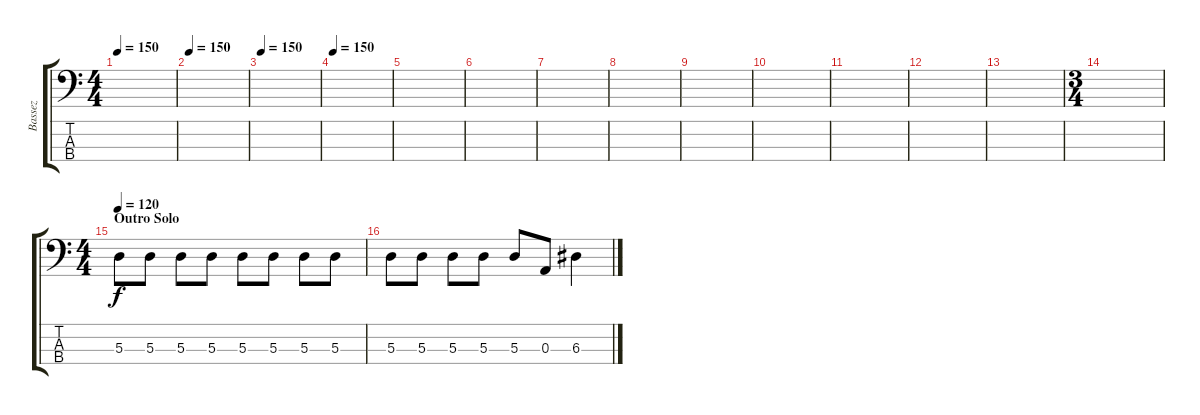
\track ("Bassez" "Bassez") {instrument slapbass1}
\staff {score tabs}
\tuning (G2 D2 A1 E1) {hide}
\ts (4 4)
\tempo 150
\clef f4
\ks c
|
\tempo 150
|
\tempo 150
|
\tempo 150
|
|
|
|
|
|
|
|
|
|
\ts (3 4)
|
\ts (4 4)
\section ("" "Outro Solo")
\tempo 120
5.3.8 5.3.8 5.3.8 5.3.8 5.3.8 5.3.8 5.3.8 5.3.8 |
5.3.8 5.3.8 5.3.8 5.3.8 5.3.8 0.3.8 6.3.4
